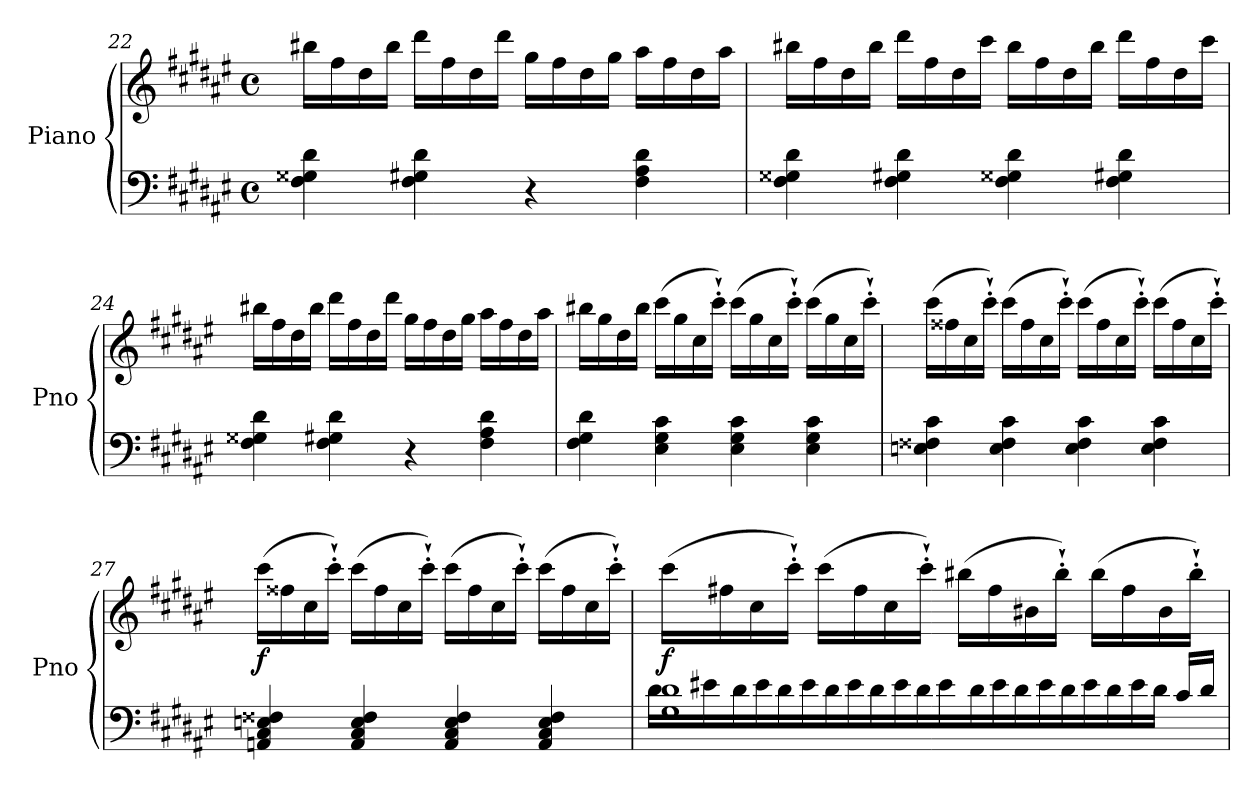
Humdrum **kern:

**kern	**kern	**dynam
*part1	*part1	*part1
*staff2	*staff1	*staff1/2
*I"Piano	*	*
*I'Pno	*	*
!!LO:LB:g=z
*clefF4	*clefG2	*
*k[f#c#g#d#a#e#]	*k[f#c#g#d#a#e#]	*
*M4/4	*M4/4	*
*met(c)	*met(c)	*
=22	=22	=22
4F#\ 4G##X\ 4d#\	16bb#X\LL	.
.	16ff#\	.
.	16dd#\	.
.	16bb#\JJ	.
4F#\ 4G#X\ 4d#\	16ddd#\LL	.
.	16ff#\	.
.	16dd#\	.
.	16ddd#\JJ	.
4r	16gg#\LL	.
.	16ff#\	.
.	16dd#\	.
.	16gg#\JJ	.
4F#\ 4A#\ 4d#\	16aa#\LL	.
.	16ff#\	.
.	16dd#\	.
.	16aa#\JJ	.
=23	=23	=23
4F#\ 4G##X\ 4d#\	16bb#X\LL	.
.	16ff#\	.
.	16dd#\	.
.	16bb#\JJ	.
4F#\ 4G#X\ 4d#\	16ddd#\LL	.
.	16ff#\	.
.	16dd#\	.
.	16ccc#\JJ	.
4F#\ 4G##X\ 4d#\	16bb#\LL	.
.	16ff#\	.
.	16dd#\	.
.	16bb#\JJ	.
4F#\ 4G#X\ 4d#\	16ddd#\LL	.
.	16ff#\	.
.	16dd#\	.
.	16ccc#\JJ	.
!!LO:LB:g=z
=24	=24	=24
4F#\ 4G##X\ 4d#\	16bb#X\LL	.
.	16ff#\	.
.	16dd#\	.
.	16bb#\JJ	.
4F#\ 4G#X\ 4d#\	16ddd#\LL	.
.	16ff#\	.
.	16dd#\	.
.	16ddd#\JJ	.
4r	16gg#\LL	.
.	16ff#\	.
.	16dd#\	.
.	16gg#\JJ	.
4F#\ 4A#\ 4d#\	16aa#\LL	.
.	16ff#\	.
.	16dd#\	.
.	16aa#\JJ	.
!!LO:LB:g=z
=25	=25	=25
!	!	!LO:DY:b
4F#\ 4G#\ 4d#\	16bb#X\LL	other-dynamics
.	16gg#\	.
.	16dd#\	.
.	16bb#\JJ	.
!	!	!LO:DY:b=2
4E#\ 4G#\ 4c#\	(>16ccc#\LL	other-dynamics
.	16gg#\	.
.	16cc#\	.
.	16ccc#'`\JJ)	.
4E#\ 4G#\ 4c#\	(>16ccc#\LL	.
.	16gg#\	.
.	16cc#\	.
.	16ccc#'`\JJ)	.
4E#\ 4G#\ 4c#\	(>16ccc#\LL	.
.	16gg#\	.
.	16cc#\	.
.	16ccc#'`\JJ)	.
=26	=26	=26
4En\ 4F##X\ 4c#\	(>16ccc#\LL	.
.	16ff##X\	.
.	16cc#\	.
.	16ccc#'`\JJ)	.
4E\ 4F##\ 4c#\	(>16ccc#\LL	.
.	16ff##\	.
.	16cc#\	.
.	16ccc#'`\JJ)	.
4E\ 4F##\ 4c#\	(>16ccc#\LL	.
.	16ff##\	.
.	16cc#\	.
.	16ccc#'`\JJ)	.
4E\ 4F##\ 4c#\	(>16ccc#\LL	.
.	16ff##\	.
.	16cc#\	.
.	16ccc#'`\JJ)	.
!!LO:LB:g=z
=27	=27	=27
!	!	!LO:DY:b
4AAn/ 4C#/ 4En/ 4F##X/	(>16ccc#\LL	f
.	16ff##X\	.
.	16cc#\	.
.	16ccc#'`\JJ)	.
4AA/ 4C#/ 4E/ 4F##/	(>16ccc#\LL	.
.	16ff##\	.
.	16cc#\	.
.	16ccc#'`\JJ)	.
4AA/ 4C#/ 4E/ 4F##/	(>16ccc#\LL	.
.	16ff##\	.
.	16cc#\	.
.	16ccc#'`\JJ)	.
4AA/ 4C#/ 4E/ 4F##/	(>16ccc#\LL	.
.	16ff##\	.
.	16cc#\	.
.	16ccc#'`\JJ)	.
!!LO:PB:g=z
=28	=28	=28
*^	*	*
*	*Xtuplet	*	*
!	!	!	!LO:DY:b
1G# 1d#	23d#LL	(>16ccc#\LL	f
.	23e#X	.	.
.	.	16ff#X\	.
.	23d#	.	.
.	.	16cc#\	.
.	23e#	.	.
.	23d#	.	.
.	.	16ccc#'`\JJ)	.
.	23e#	.	.
.	.	(>16ccc#\LL	.
.	23d#	.	.
.	23e#	.	.
.	.	16ff#\	.
.	23d#	.	.
.	.	16cc#\	.
.	23e#	.	.
.	23d#	.	.
.	.	16ccc#'`\JJ)	.
.	23e#	.	.
.	.	(>16bb#X\LL	.
.	23d#	.	.
.	.	16ff#\	.
.	23e#	.	.
.	23d#	.	.
.	.	16b#X\	.
.	23e#	.	.
.	.	16bb#'`\JJ)	.
.	23d#	.	.
.	23e#	.	.
.	.	(>16bb#\LL	.
.	23d#	.	.
.	.	16ff#\	.
.	23e#	.	.
.	23d#JJ	.	.
.	.	16b#\	.
.	23c#/LL	.	.
.	.	16bb#'`\JJ)	.
.	23d#/JJ	.	.
64ryy	64ryy	64ryy	.
*v	*v	*	*
=	=	=
*-	*-	*-
